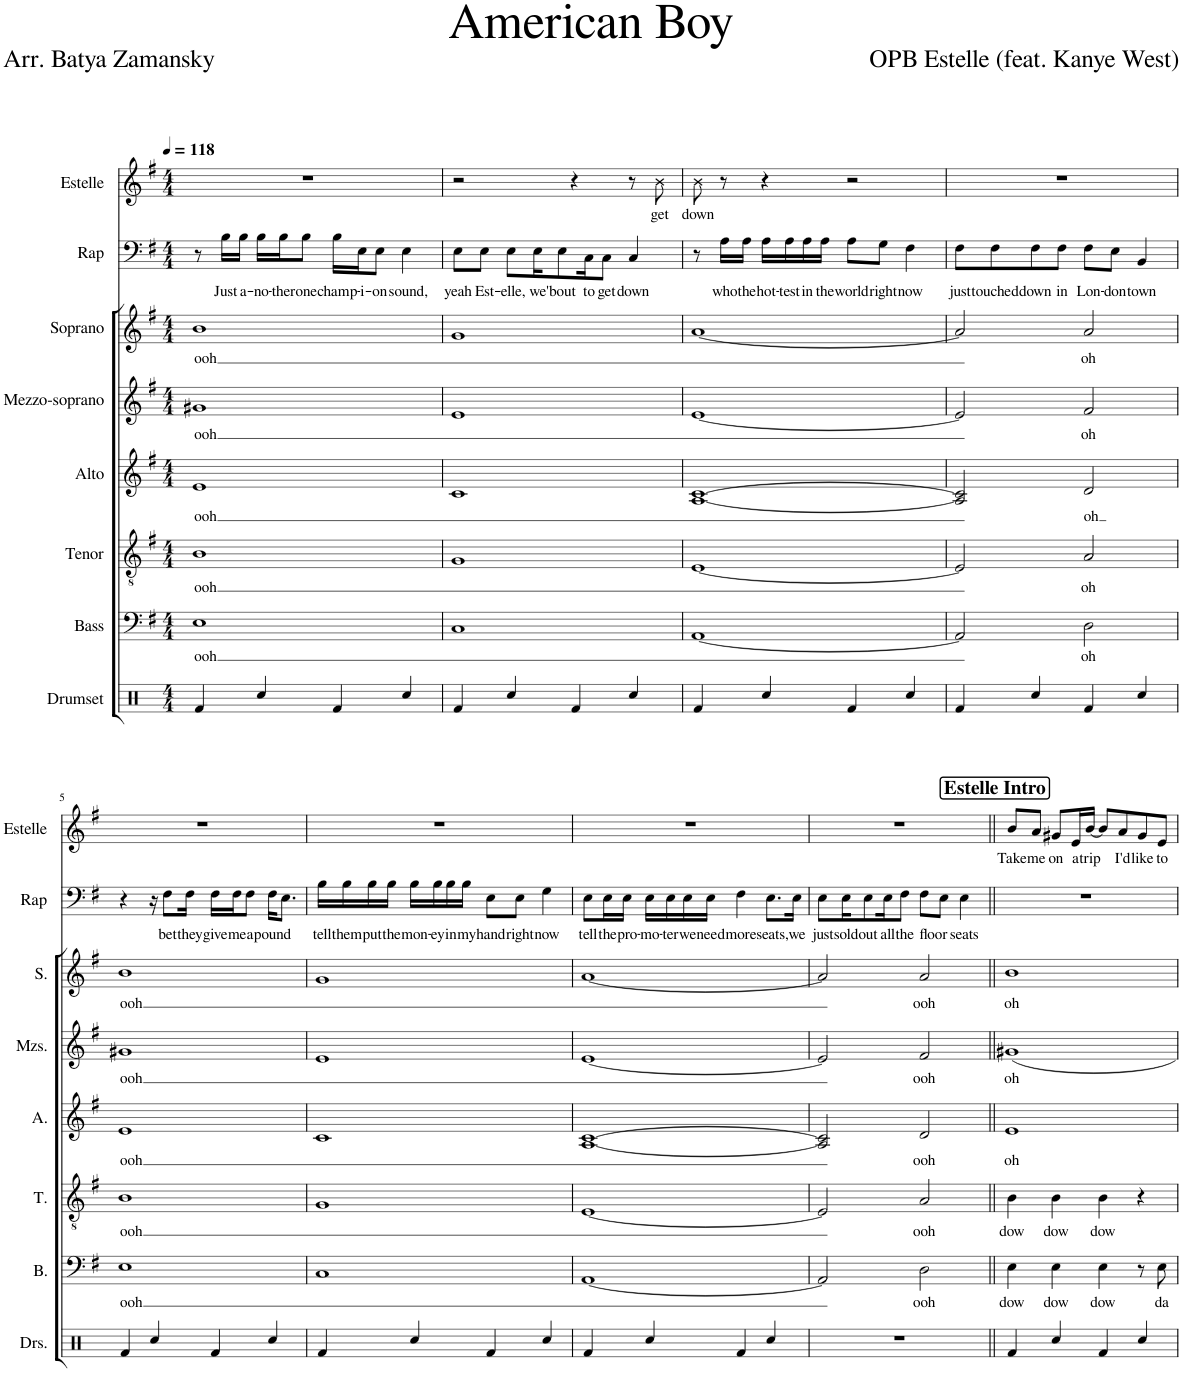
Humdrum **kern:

**kern	**kern	**text	**kern	**text	**kern	**text	**kern	**text	**kern	**text	**kern	**text	**kern	**text
*part8	*part7	*part7	*part6	*part6	*part5	*part5	*part4	*part4	*part3	*part3	*part2	*part2	*part1	*part1
*staff8	*staff7	*staff7	*staff6	*staff6	*staff5	*staff5	*staff4	*staff4	*staff3	*staff3	*staff2	*staff2	*staff1	*staff1
*I"Drumset	*I"Bass	*	*I"Tenor	*	*I"Alto	*	*I"Mezzo-soprano	*	*I"Soprano	*	*I"Rap	*	*I"Estelle	*
*I'Drs.	*I'B.	*	*I'T.	*	*I'A.	*	*I'Mzs.	*	*I'S.	*	*I'Rap	*	*I'Estelle	*
*clefX	*clefF4	*	*clefGv2	*	*clefG2	*	*clefG2	*	*clefG2	*	*clefF4	*	*clefG2	*
*k[]	*k[f#]	*	*k[f#]	*	*k[f#]	*	*k[f#]	*	*k[f#]	*	*k[f#]	*	*k[f#]	*
*M4/4	*M4/4	*	*M4/4	*	*M4/4	*	*M4/4	*	*M4/4	*	*M4/4	*	*M4/4	*
*MM118	*MM118	*	*MM118	*	*MM118	*	*MM118	*	*MM118	*	*MM118	*	*MM118	*
=1	=1	=1	=1	=1	=1	=1	=1	=1	=1	=1	=1	=1	=1	=1
!	!	!LO:LY:b	!	!LO:LY:b	!	!LO:LY:b	!	!LO:LY:b	!	!LO:LY:b	!	!	!	!
4Rf/	1E	ooh	1B	ooh	1e	ooh	1g#X	ooh	1b	ooh	8r	.	1r	.
!	!	!	!	!	!	!	!	!	!	!	!	!LO:LY:b	!	!
.	.	.	.	.	.	.	.	.	.	.	16B\LL	Just	.	.
!	!	!	!	!	!	!	!	!	!	!	!	!LO:LY:b	!	!
.	.	.	.	.	.	.	.	.	.	.	16B\JJ	a-	.	.
!	!	!	!	!	!	!	!	!	!	!	!	!LO:LY:b	!	!
4Rcc/	.	.	.	.	.	.	.	.	.	.	16B\LL	-no-	.	.
!	!	!	!	!	!	!	!	!	!	!	!	!LO:LY:b	!	!
.	.	.	.	.	.	.	.	.	.	.	16B\J	-ther	.	.
!	!	!	!	!	!	!	!	!	!	!	!	!LO:LY:b	!	!
.	.	.	.	.	.	.	.	.	.	.	8B\J	one	.	.
!	!	!	!	!	!	!	!	!	!	!	!	!LO:LY:b	!	!
4Rf/	.	.	.	.	.	.	.	.	.	.	16B\LL	champ-	.	.
!	!	!	!	!	!	!	!	!	!	!	!	!LO:LY:b	!	!
.	.	.	.	.	.	.	.	.	.	.	16E\J	-i-	.	.
!	!	!	!	!	!	!	!	!	!	!	!	!LO:LY:b	!	!
.	.	.	.	.	.	.	.	.	.	.	8E\J	-on	.	.
!	!	!	!	!	!	!	!	!	!	!	!	!LO:LY:b	!	!
4Rcc/	.	.	.	.	.	.	.	.	.	.	4E\	sound,	.	.
=2	=2	=2	=2	=2	=2	=2	=2	=2	=2	=2	=2	=2	=2	=2
!	!	!	!	!	!	!	!	!	!	!	!	!LO:LY:b	!	!
4Rf/	1C	.	1G	.	1c	.	1e	.	1g	.	8E\L	yeah	2r	.
!	!	!	!	!	!	!	!	!	!	!	!	!LO:LY:b	!	!
.	.	.	.	.	.	.	.	.	.	.	8E\J	Est-	.	.
!	!	!	!	!	!	!	!	!	!	!	!	!LO:LY:b	!	!
4Rcc/	.	.	.	.	.	.	.	.	.	.	8E\L	-elle,	.	.
!	!	!	!	!	!	!	!	!	!	!	!	!LO:LY:b	!	!
.	.	.	.	.	.	.	.	.	.	.	16E\K	we	.	.
!	!	!	!	!	!	!	!	!	!	!	!	!LO:LY:b	!	!
.	.	.	.	.	.	.	.	.	.	.	8E\	'bout	.	.
4Rf/	.	.	.	.	.	.	.	.	.	.	.	.	4r	.
!	!	!	!	!	!	!	!	!	!	!	!	!LO:LY:b	!	!
.	.	.	.	.	.	.	.	.	.	.	16C\K	to	.	.
!	!	!	!	!	!	!	!	!	!	!	!	!LO:LY:b	!	!
.	.	.	.	.	.	.	.	.	.	.	8C\J	get	.	.
!	!	!	!	!	!	!	!	!	!	!	!	!LO:LY:b	!	!
4Rcc/	.	.	.	.	.	.	.	.	.	.	4C/	down	8r	.
!	!	!	!	!	!	!	!	!	!	!	!	!	!	!LO:LY:b
.	.	.	.	.	.	.	.	.	.	.	.	.	8b\	get
=3	=3	=3	=3	=3	=3	=3	=3	=3	=3	=3	=3	=3	=3	=3
!	!	!	!	!	!	!	!	!	!	!	!	!	!	!LO:LY:b
4Rf/	[1AA	.	[1E	.	[1A [1c	.	[1e	.	[1a	.	8r	.	8b\	down
!	!	!	!	!	!	!	!	!	!	!	!	!LO:LY:b	!	!
.	.	.	.	.	.	.	.	.	.	.	16A\LL	who	8r	.
!	!	!	!	!	!	!	!	!	!	!	!	!LO:LY:b	!	!
.	.	.	.	.	.	.	.	.	.	.	16A\JJ	the	.	.
!	!	!	!	!	!	!	!	!	!	!	!	!LO:LY:b	!	!
4Rcc/	.	.	.	.	.	.	.	.	.	.	16A\LL	hot-	4r	.
!	!	!	!	!	!	!	!	!	!	!	!	!LO:LY:b	!	!
.	.	.	.	.	.	.	.	.	.	.	16A\	-test	.	.
!	!	!	!	!	!	!	!	!	!	!	!	!LO:LY:b	!	!
.	.	.	.	.	.	.	.	.	.	.	16A\	in	.	.
!	!	!	!	!	!	!	!	!	!	!	!	!LO:LY:b	!	!
.	.	.	.	.	.	.	.	.	.	.	16A\JJ	the	.	.
!	!	!	!	!	!	!	!	!	!	!	!	!LO:LY:b	!	!
4Rf/	.	.	.	.	.	.	.	.	.	.	8A\L	world	2r	.
!	!	!	!	!	!	!	!	!	!	!	!	!LO:LY:b	!	!
.	.	.	.	.	.	.	.	.	.	.	8G\J	right	.	.
!	!	!	!	!	!	!	!	!	!	!	!	!LO:LY:b	!	!
4Rcc/	.	.	.	.	.	.	.	.	.	.	4F#\	now	.	.
=4	=4	=4	=4	=4	=4	=4	=4	=4	=4	=4	=4	=4	=4	=4
!	!	!	!	!	!	!	!	!	!	!	!	!LO:LY:b	!	!
4Rf/	2AA/]	.	2E/]	.	2A/] 2c/]	.	2e/]	.	2a/]	.	8F#\L	just	1r	.
!	!	!	!	!	!	!	!	!	!	!	!	!LO:LY:b	!	!
.	.	.	.	.	.	.	.	.	.	.	8F#\	touched	.	.
!	!	!	!	!	!	!	!	!	!	!	!	!LO:LY:b	!	!
4Rcc/	.	.	.	.	.	.	.	.	.	.	8F#\	down	.	.
!	!	!	!	!	!	!	!	!	!	!	!	!LO:LY:b	!	!
.	.	.	.	.	.	.	.	.	.	.	8F#\J	in	.	.
!	!	!LO:LY:b	!	!LO:LY:b	!	!LO:LY:b	!	!LO:LY:b	!	!LO:LY:b	!	!LO:LY:b	!	!
4Rf/	2D\	oh	2A/	oh	2d/	oh	2f#/	oh	2a/	oh	8F#\L	Lon-	.	.
!	!	!	!	!	!	!	!	!	!	!	!	!LO:LY:b	!	!
.	.	.	.	.	.	.	.	.	.	.	8E\J	-don	.	.
!	!	!	!	!	!	!	!	!	!	!	!	!LO:LY:b	!	!
4Rcc/	.	.	.	.	.	.	.	.	.	.	4BB/	town	.	.
!!LO:LB:g=z
=5	=5	=5	=5	=5	=5	=5	=5	=5	=5	=5	=5	=5	=5	=5
!	!	!LO:LY:b	!	!LO:LY:b	!	!LO:LY:b	!	!LO:LY:b	!	!LO:LY:b	!	!	!	!
4Rf/	1E	ooh	1B	ooh	1e	ooh	1g#X	ooh	1b	ooh	4r	.	1r	.
4Rcc/	.	.	.	.	.	.	.	.	.	.	16r	.	.	.
!	!	!	!	!	!	!	!	!	!	!	!	!LO:LY:b	!	!
.	.	.	.	.	.	.	.	.	.	.	8F#\L	bet	.	.
!	!	!	!	!	!	!	!	!	!	!	!	!LO:LY:b	!	!
.	.	.	.	.	.	.	.	.	.	.	16F#\Jk	they	.	.
!	!	!	!	!	!	!	!	!	!	!	!	!LO:LY:b	!	!
4Rf/	.	.	.	.	.	.	.	.	.	.	16F#\LL	give	.	.
!	!	!	!	!	!	!	!	!	!	!	!	!LO:LY:b	!	!
.	.	.	.	.	.	.	.	.	.	.	16F#\J	me	.	.
!	!	!	!	!	!	!	!	!	!	!	!	!LO:LY:b	!	!
.	.	.	.	.	.	.	.	.	.	.	8F#\J	a	.	.
!	!	!	!	!	!	!	!	!	!	!	!	!LO:LY:b	!	!
4Rcc/	.	.	.	.	.	.	.	.	.	.	16F#\KL	pound	.	.
.	.	.	.	.	.	.	.	.	.	.	8.E\J	.	.	.
=6	=6	=6	=6	=6	=6	=6	=6	=6	=6	=6	=6	=6	=6	=6
!	!	!	!	!	!	!	!	!	!	!	!	!LO:LY:b	!	!
4Rf/	1C	.	1G	.	1c	.	1e	.	1g	.	16B\LL	tell	1r	.
!	!	!	!	!	!	!	!	!	!	!	!	!LO:LY:b	!	!
.	.	.	.	.	.	.	.	.	.	.	16B\	them	.	.
!	!	!	!	!	!	!	!	!	!	!	!	!LO:LY:b	!	!
.	.	.	.	.	.	.	.	.	.	.	16B\	put	.	.
!	!	!	!	!	!	!	!	!	!	!	!	!LO:LY:b	!	!
.	.	.	.	.	.	.	.	.	.	.	16B\JJ	the	.	.
!	!	!	!	!	!	!	!	!	!	!	!	!LO:LY:b	!	!
4Rcc/	.	.	.	.	.	.	.	.	.	.	16B\LL	mon-	.	.
!	!	!	!	!	!	!	!	!	!	!	!	!LO:LY:b	!	!
.	.	.	.	.	.	.	.	.	.	.	16B\	-ey	.	.
!	!	!	!	!	!	!	!	!	!	!	!	!LO:LY:b	!	!
.	.	.	.	.	.	.	.	.	.	.	16B\	in	.	.
!	!	!	!	!	!	!	!	!	!	!	!	!LO:LY:b	!	!
.	.	.	.	.	.	.	.	.	.	.	16B\JJ	my	.	.
!	!	!	!	!	!	!	!	!	!	!	!	!LO:LY:b	!	!
4Rf/	.	.	.	.	.	.	.	.	.	.	8E\L	hand	.	.
!	!	!	!	!	!	!	!	!	!	!	!	!LO:LY:b	!	!
.	.	.	.	.	.	.	.	.	.	.	8E\J	right	.	.
!	!	!	!	!	!	!	!	!	!	!	!	!LO:LY:b	!	!
4Rcc/	.	.	.	.	.	.	.	.	.	.	4G\	now	.	.
=7	=7	=7	=7	=7	=7	=7	=7	=7	=7	=7	=7	=7	=7	=7
!	!	!	!	!	!	!	!	!	!	!	!	!LO:LY:b	!	!
4Rf/	[1AA	.	[1E	.	[1A [1c	.	[1e	.	[1a	.	8E\L	tell	1r	.
!	!	!	!	!	!	!	!	!	!	!	!	!LO:LY:b	!	!
.	.	.	.	.	.	.	.	.	.	.	16E\L	the	.	.
!	!	!	!	!	!	!	!	!	!	!	!	!LO:LY:b	!	!
.	.	.	.	.	.	.	.	.	.	.	16E\JJ	pro-	.	.
!	!	!	!	!	!	!	!	!	!	!	!	!LO:LY:b	!	!
4Rcc/	.	.	.	.	.	.	.	.	.	.	16E\LL	-mo-	.	.
!	!	!	!	!	!	!	!	!	!	!	!	!LO:LY:b	!	!
.	.	.	.	.	.	.	.	.	.	.	16E\	-ter	.	.
!	!	!	!	!	!	!	!	!	!	!	!	!LO:LY:b	!	!
.	.	.	.	.	.	.	.	.	.	.	16E\	we	.	.
!	!	!	!	!	!	!	!	!	!	!	!	!LO:LY:b	!	!
.	.	.	.	.	.	.	.	.	.	.	16E\JJ	need	.	.
!	!	!	!	!	!	!	!	!	!	!	!	!LO:LY:b	!	!
4Rf/	.	.	.	.	.	.	.	.	.	.	4F#\	more	.	.
!	!	!	!	!	!	!	!	!	!	!	!	!LO:LY:b	!	!
4Rcc/	.	.	.	.	.	.	.	.	.	.	8.E\L	seats,	.	.
!	!	!	!	!	!	!	!	!	!	!	!	!LO:LY:b	!	!
.	.	.	.	.	.	.	.	.	.	.	16E\Jk	we	.	.
=8	=8	=8	=8	=8	=8	=8	=8	=8	=8	=8	=8	=8	=8	=8
!	!	!	!	!	!	!	!	!	!	!	!	!LO:LY:b	!	!
1r	2AA/]	.	2E/]	.	2A/] 2c/]	.	2e/]	.	2a/]	.	8E\L	just	1r	.
!	!	!	!	!	!	!	!	!	!	!	!	!LO:LY:b	!	!
.	.	.	.	.	.	.	.	.	.	.	16E\K	sold	.	.
!	!	!	!	!	!	!	!	!	!	!	!	!LO:LY:b	!	!
.	.	.	.	.	.	.	.	.	.	.	8E\	out	.	.
!	!	!	!	!	!	!	!	!	!	!	!	!LO:LY:b	!	!
.	.	.	.	.	.	.	.	.	.	.	16E\K	all	.	.
!	!	!	!	!	!	!	!	!	!	!	!	!LO:LY:b	!	!
.	.	.	.	.	.	.	.	.	.	.	8F#\J	the	.	.
!	!	!LO:LY:b	!	!LO:LY:b	!	!LO:LY:b	!	!LO:LY:b	!	!LO:LY:b	!	!LO:LY:b	!	!
.	2D\	ooh	2A/	ooh	2d/	ooh	2f#/	ooh	2a/	ooh	8F#\L	floor	.	.
.	.	.	.	.	.	.	.	.	.	.	8E\J	.	.	.
!	!	!	!	!	!	!	!	!	!	!	!	!LO:LY:b	!	!
.	.	.	.	.	.	.	.	.	.	.	4E\	seats	.	.
!!LO:REH:place=s1:a:B:cj:fs=14:t=Estelle Intro
=9||	=9||	=9||	=9||	=9||	=9||	=9||	=9||	=9||	=9||	=9||	=9||	=9||	=9||	=9||
!	!	!LO:LY:b	!	!LO:LY:b	!	!LO:LY:b	!	!LO:LY:b	!	!LO:LY:b	!	!	!	!LO:LY:b
4Rf/	4E\	dow	4B\	dow	1e	oh	1g#X	oh	1b	oh	1r	.	8b/L	Take
!	!	!	!	!	!	!	!	!	!	!	!	!	!	!LO:LY:b
.	.	.	.	.	.	.	.	.	.	.	.	.	8a/J	me
!	!	!LO:LY:b	!	!LO:LY:b	!	!	!	!	!	!	!	!	!	!LO:LY:b
4Rcc/	4E\	dow	4B\	dow	.	.	.	.	.	.	.	.	8g#X/L	on
!	!	!	!	!	!	!	!	!	!	!	!	!	!	!LO:LY:b
.	.	.	.	.	.	.	.	.	.	.	.	.	16e/L	a
!	!	!	!	!	!	!	!	!	!	!	!	!	!	!LO:LY:b
.	.	.	.	.	.	.	.	.	.	.	.	.	[16b/JJ	trip
!	!	!LO:LY:b	!	!LO:LY:b	!	!	!	!	!	!	!	!	!	!
4Rf/	4E\	dow	4B\	dow	.	.	.	.	.	.	.	.	8b/L]	.
!	!	!	!	!	!	!	!	!	!	!	!	!	!	!LO:LY:b
.	.	.	.	.	.	.	.	.	.	.	.	.	8a/	I'd
!	!	!	!	!	!	!	!	!	!	!	!	!	!	!LO:LY:b
4Rcc/	8r	.	4r	.	.	.	.	.	.	.	.	.	8g#/	like
!	!	!LO:LY:b	!	!	!	!	!	!	!	!	!	!	!	!LO:LY:b
.	8E\	da	.	.	.	.	.	.	.	.	.	.	8e/J	to
=	=	=	=	=	=	=	=	=	=	=	=	=	=	=
*-	*-	*-	*-	*-	*-	*-	*-	*-	*-	*-	*-	*-	*-	*-
